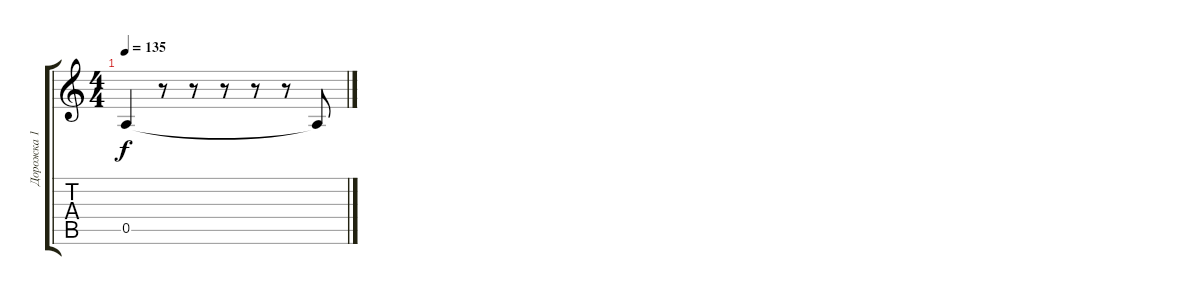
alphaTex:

\track ("Дорожка 1" "Дорожка 1") {instrument acousticguitarsteel}
\staff {score tabs}
\tuning (E4 B3 G3 D3 A2 E2) {hide}
\ts (4 4)
\tempo 135
\clef g2
\ks c
0.5.4{dy f} r.8 r.8 r.8 r.8 r.8 0.5{t}.8
